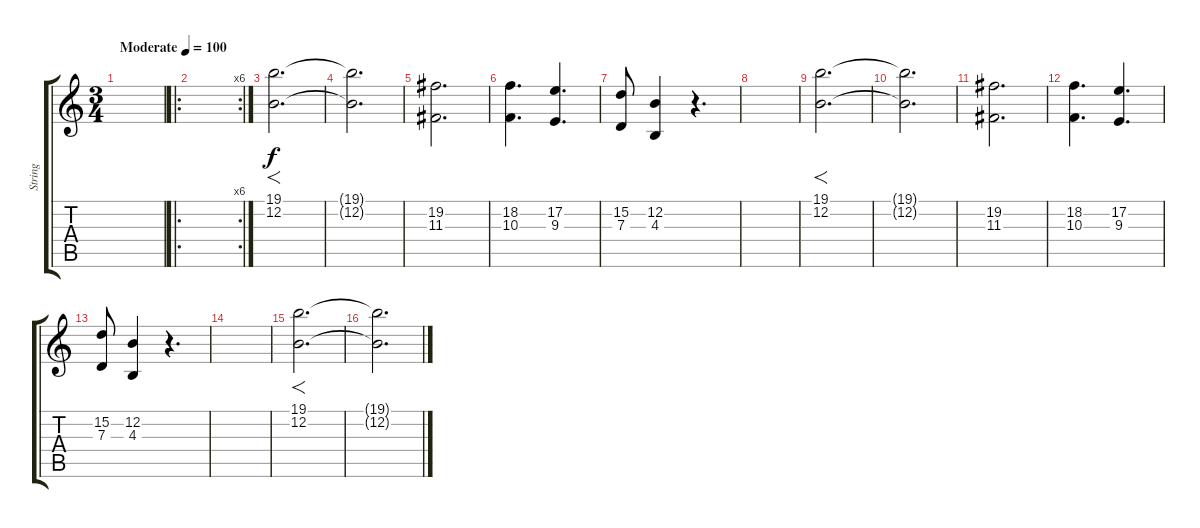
\track ("String" "String") {instrument stringensemble1}
\staff {score tabs}
\tuning (E4 B3 G3 D3 A2 E2) {hide}
\ts (3 4)
\tempo (100 "Moderate")
\clef g2
\ks c
|
\ro
\rc 6
|
(19.1 12.2).2{f d} |
(19.1{t} 12.2{t}).2{d} |
(19.2 11.3).2{d} |
(18.2 10.3).4{d} (17.2 9.3).4{d} |
(15.2 7.3).8 (12.2 4.3).4 r.4{d} |
|
(19.1 12.2).2{f d} |
(19.1{t} 12.2{t}).2{d} |
(19.2 11.3).2{d} |
(18.2 10.3).4{d} (17.2 9.3).4{d} |
(15.2 7.3).8 (12.2 4.3).4 r.4{d} |
|
(19.1 12.2).2{f d} |
(19.1{t} 12.2{t}).2{d}
